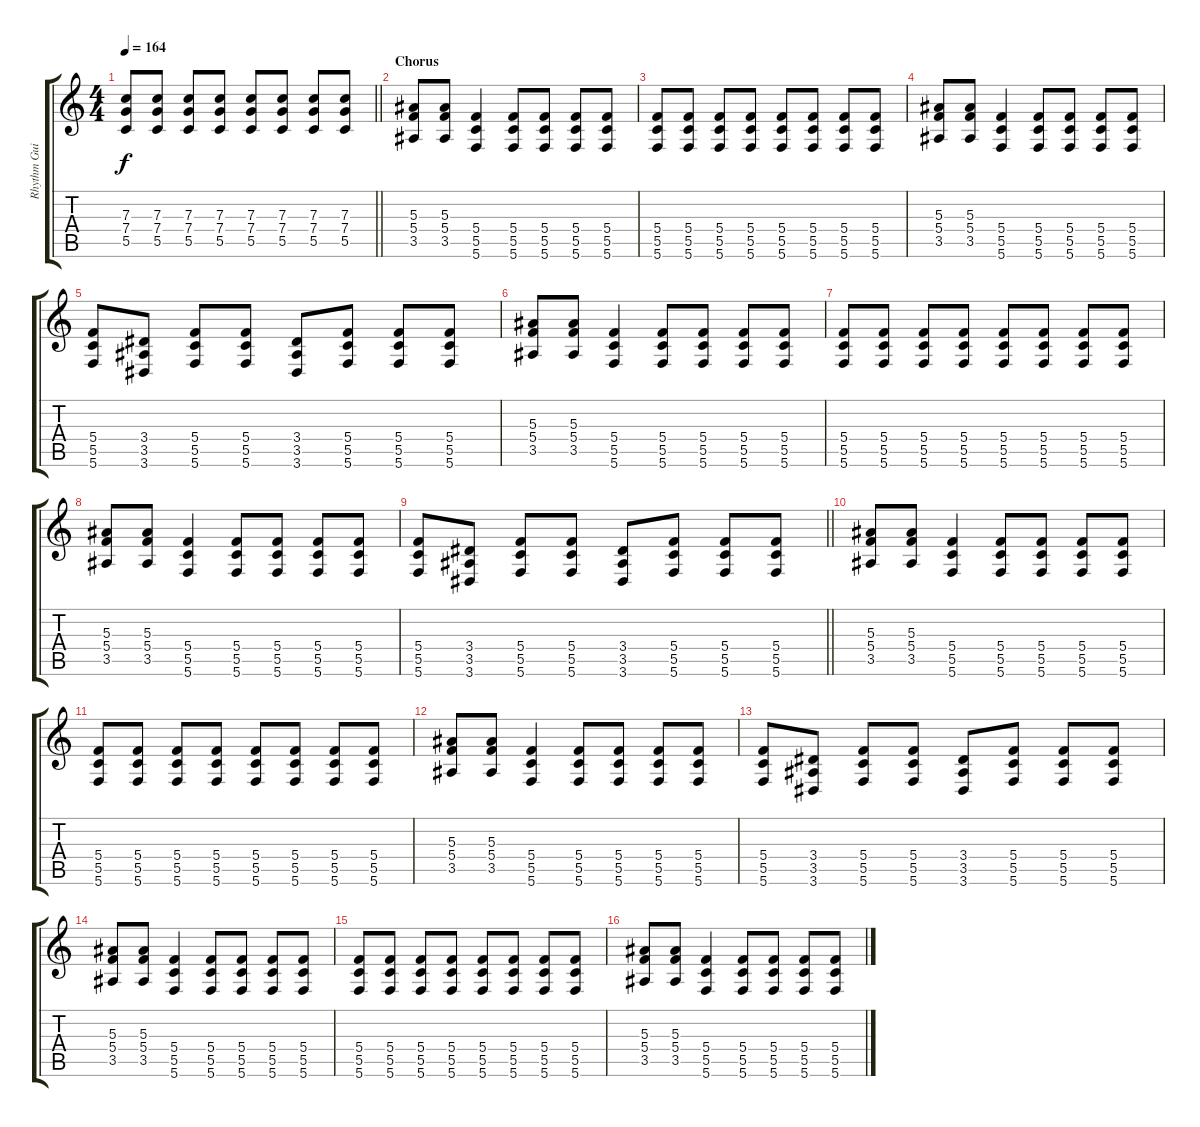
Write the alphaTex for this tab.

\track ("Rhythm Guitar Left" "Rhythm Gui") {instrument distortionguitar}
\staff {score tabs}
\tuning (D4 A3 F3 C3 G2 C2) {hide}
\ts (4 4)
\tempo 164
\clef g2
\barLineRight lightlight
\ks c
(7.3 7.4 5.5).8{dy f} (7.3 7.4 5.5).8 (7.3 7.4 5.5).8 (7.3 7.4 5.5).8 (7.3 7.4 5.5).8 (7.3 7.4 5.5).8 (7.3 7.4 5.5).8 (7.3 7.4 5.5).8 |
\section ("" "Chorus")
(5.3 5.4 3.5).8 (5.3 5.4 3.5).8 (5.4 5.5 5.6).4 (5.4 5.5 5.6).8 (5.4 5.5 5.6).8 (5.4 5.5 5.6).8 (5.4 5.5 5.6).8 |
(5.4 5.5 5.6).8 (5.4 5.5 5.6).8 (5.4 5.5 5.6).8 (5.4 5.5 5.6).8 (5.4 5.5 5.6).8 (5.4 5.5 5.6).8 (5.4 5.5 5.6).8 (5.4 5.5 5.6).8 |
(5.3 5.4 3.5).8 (5.3 5.4 3.5).8 (5.4 5.5 5.6).4 (5.4 5.5 5.6).8 (5.4 5.5 5.6).8 (5.4 5.5 5.6).8 (5.4 5.5 5.6).8 |
(5.4 5.5 5.6).8 (3.4 3.5 3.6).8 (5.4 5.5 5.6).8 (5.4 5.5 5.6).8 (3.4 3.5 3.6).8 (5.4 5.5 5.6).8 (5.4 5.5 5.6).8 (5.4 5.5 5.6).8 |
(5.3 5.4 3.5).8 (5.3 5.4 3.5).8 (5.4 5.5 5.6).4 (5.4 5.5 5.6).8 (5.4 5.5 5.6).8 (5.4 5.5 5.6).8 (5.4 5.5 5.6).8 |
(5.4 5.5 5.6).8 (5.4 5.5 5.6).8 (5.4 5.5 5.6).8 (5.4 5.5 5.6).8 (5.4 5.5 5.6).8 (5.4 5.5 5.6).8 (5.4 5.5 5.6).8 (5.4 5.5 5.6).8 |
(5.3 5.4 3.5).8 (5.3 5.4 3.5).8 (5.4 5.5 5.6).4 (5.4 5.5 5.6).8 (5.4 5.5 5.6).8 (5.4 5.5 5.6).8 (5.4 5.5 5.6).8 |
\barLineRight lightlight
(5.4 5.5 5.6).8 (3.4 3.5 3.6).8 (5.4 5.5 5.6).8 (5.4 5.5 5.6).8 (3.4 3.5 3.6).8 (5.4 5.5 5.6).8 (5.4 5.5 5.6).8 (5.4 5.5 5.6).8 |
(5.3 5.4 3.5).8 (5.3 5.4 3.5).8 (5.4 5.5 5.6).4 (5.4 5.5 5.6).8 (5.4 5.5 5.6).8 (5.4 5.5 5.6).8 (5.4 5.5 5.6).8 |
(5.4 5.5 5.6).8 (5.4 5.5 5.6).8 (5.4 5.5 5.6).8 (5.4 5.5 5.6).8 (5.4 5.5 5.6).8 (5.4 5.5 5.6).8 (5.4 5.5 5.6).8 (5.4 5.5 5.6).8 |
(5.3 5.4 3.5).8 (5.3 5.4 3.5).8 (5.4 5.5 5.6).4 (5.4 5.5 5.6).8 (5.4 5.5 5.6).8 (5.4 5.5 5.6).8 (5.4 5.5 5.6).8 |
(5.4 5.5 5.6).8 (3.4 3.5 3.6).8 (5.4 5.5 5.6).8 (5.4 5.5 5.6).8 (3.4 3.5 3.6).8 (5.4 5.5 5.6).8 (5.4 5.5 5.6).8 (5.4 5.5 5.6).8 |
(5.3 5.4 3.5).8 (5.3 5.4 3.5).8 (5.4 5.5 5.6).4 (5.4 5.5 5.6).8 (5.4 5.5 5.6).8 (5.4 5.5 5.6).8 (5.4 5.5 5.6).8 |
(5.4 5.5 5.6).8 (5.4 5.5 5.6).8 (5.4 5.5 5.6).8 (5.4 5.5 5.6).8 (5.4 5.5 5.6).8 (5.4 5.5 5.6).8 (5.4 5.5 5.6).8 (5.4 5.5 5.6).8 |
(5.3 5.4 3.5).8 (5.3 5.4 3.5).8 (5.4 5.5 5.6).4 (5.4 5.5 5.6).8 (5.4 5.5 5.6).8 (5.4 5.5 5.6).8 (5.4 5.5 5.6).8
